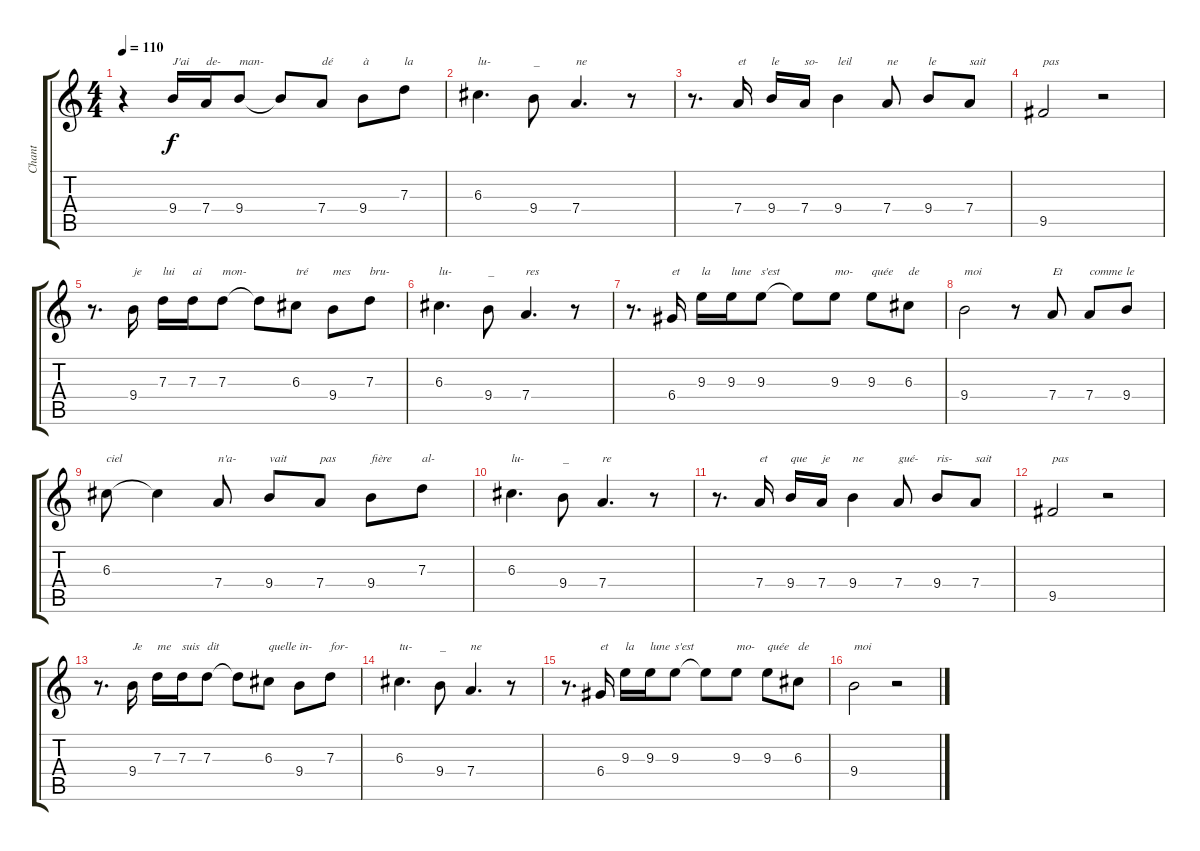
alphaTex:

\track ("Chant" "Chant") {instrument overdrivenguitar}
\staff {score tabs}
\tuning (E4 B3 G3 D3 A2 E2) {hide}
\ts (4 4)
\tempo 110
\clef g2
\ks c
r.4{dy f} 9.4.16{txt "J'ai"} 7.4.16{txt "de-"} 9.4.8{txt "man-"} 9.4{t}.8 7.4.8{txt "dé"} 9.4.8{txt "à"} 7.3.8{txt "la"} |
6.3.4{d txt "lu-"} 9.4.8{txt "_"} 7.4.4{d txt "ne"} r.8 |
r.8{d} 7.4.16{txt "et"} 9.4.16{txt "le"} 7.4.16{txt "so-"} 9.4.4{txt "leil"} 7.4.8{txt "ne"} 9.4.8{txt "le"} 7.4.8{txt "sait"} |
9.5.2{txt "pas"} r.2 |
r.8{d} 9.4.16{txt "je"} 7.3.16{txt "lui"} 7.3.16{txt "ai"} 7.3.8{txt "mon-"} 7.3{t}.8 6.3.8{txt "tré"} 9.4.8{txt "mes"} 7.3.8{txt "bru-"} |
6.3.4{d txt "lu-"} 9.4.8{txt "_"} 7.4.4{d txt "res"} r.8 |
r.8{d} 6.4.16{txt "et"} 9.3.16{txt "la"} 9.3.16{txt "lune"} 9.3.8{txt "s'est"} 9.3{t}.8 9.3.8{txt "mo-"} 9.3.8{txt "quée"} 6.3.8{txt "de"} |
9.4.2{txt "moi"} r.8 7.4.8{txt "Et"} 7.4.8{txt "comme"} 9.4.8{txt "le"} |
6.3.8{txt "ciel"} 6.3{t}.4 7.4.8{txt "n'a-"} 9.4.8{txt "vait"} 7.4.8{txt "pas"} 9.4.8{txt "fière"} 7.3.8{txt "al-"} |
6.3.4{d txt "lu-"} 9.4.8{txt "_"} 7.4.4{d txt "re"} r.8 |
r.8{d} 7.4.16{txt "et"} 9.4.16{txt "que"} 7.4.16{txt "je"} 9.4.4{txt "ne"} 7.4.8{txt "gué-"} 9.4.8{txt "ris-"} 7.4.8{txt "sait"} |
9.5.2{txt "pas"} r.2 |
r.8{d} 9.4.16{txt "Je"} 7.3.16{txt "me"} 7.3.16{txt "suis"} 7.3.8{txt "dit"} 7.3{t}.8 6.3.8{txt "quelle"} 9.4.8{txt "in-"} 7.3.8{txt "for-"} |
6.3.4{d txt "tu-"} 9.4.8{txt "_"} 7.4.4{d txt "ne"} r.8 |
r.8{d} 6.4.16{txt "et"} 9.3.16{txt "la"} 9.3.16{txt "lune"} 9.3.8{txt "s'est"} 9.3{t}.8 9.3.8{txt "mo-"} 9.3.8{txt "quée"} 6.3.8{txt "de"} |
9.4.2{txt "moi"} r.2
